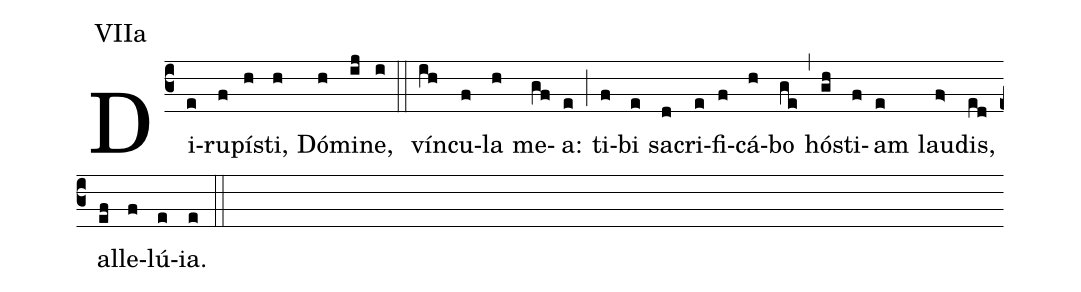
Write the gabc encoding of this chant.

annotation: VIIa;
%%
(c3)Di(e)ru(f)pí(h)sti,(h) Dó(h)mi(ij)ne,(i) (::) vín(ih)cu(f)la(h) me(gf)a:(e) (;) ti(f)bi(e) sa(d)cri(e)fi(f)cá(h)bo(ge) (,) hó(gh)sti(f)am(e) lau(f>)dis,(ed) al(ef)le(f)lú(e)ia.(e) (::)
